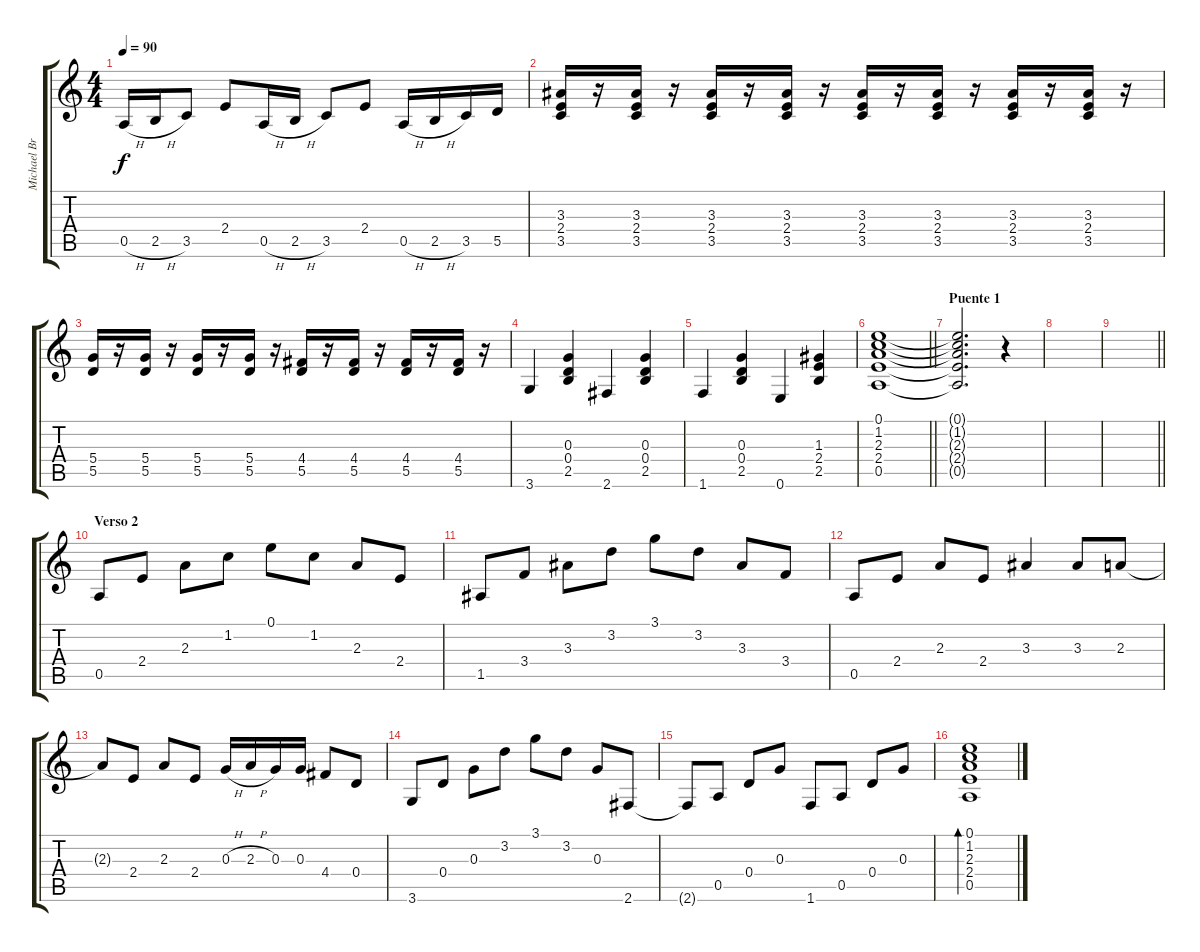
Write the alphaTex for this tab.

\track ("Michael Bruce" "Michael Br") {instrument overdrivenguitar}
\staff {score tabs}
\tuning (E4 B3 G3 D3 A2 E2) {hide}
\ts (4 4)
\tempo 90
\clef g2
\ks c
0.5{h}.16{dy f} 2.5{h}.16 3.5.8 2.4.8 0.5{h}.16 2.5{h}.16 3.5.8 2.4.8 0.5{h}.16 2.5{h}.16 3.5.16 5.5.16 |
(3.3 2.4 3.5).16 r.16 (3.3 2.4 3.5).16 r.16 (3.3 2.4 3.5).16 r.16 (3.3 2.4 3.5).16 r.16 (3.3 2.4 3.5).16 r.16 (3.3 2.4 3.5).16 r.16 (3.3 2.4 3.5).16 r.16 (3.3 2.4 3.5).16 r.16 |
(5.4 5.5).16 r.16 (5.4 5.5).16 r.16 (5.4 5.5).16 r.16 (5.4 5.5).16 r.16 (4.4 5.5).16 r.16 (4.4 5.5).16 r.16 (4.4 5.5).16 r.16 (4.4 5.5).16 r.16 |
3.6.4{instrument electricguitarclean} (0.3 0.4 2.5).4 2.6.4 (0.3 0.4 2.5).4 |
1.6.4 (0.3 0.4 2.5).4 0.6.4 (1.3 2.4 2.5).4 |
\barLineRight lightlight
(0.1 1.2 2.3 2.4 0.5).1 |
\section ("" "Puente 1")
(0.1{t} 1.2{t} 2.3{t} 2.4{t} 0.5{t}).2{d} r.4 |
|
\barLineRight lightlight
|
\section ("" "Verso 2")
0.5.8 2.4.8 2.3.8 1.2.8 0.1.8 1.2.8 2.3.8 2.4.8 |
1.5.8 3.4.8 3.3.8 3.2.8 3.1.8 3.2.8 3.3.8 3.4.8 |
0.5.8 2.4.8 2.3.8 2.4.8 3.3.4 3.3.8 2.3.8 |
2.3{t}.8 2.4.8 2.3.8 2.4.8 0.3{h}.16 2.3{h}.16 0.3.16 0.3.16 4.4.8 0.4.8 |
3.6.8 0.4.8 0.3.8 3.2.8 3.1.8 3.2.8 0.3.8 2.6.8 |
2.6{t}.8 0.5.8 0.4.8 0.3.8 1.6.8 0.5.8 0.4.8 0.3.8 |
(0.1 1.2 2.3 2.4 0.5).1{bd 480}
